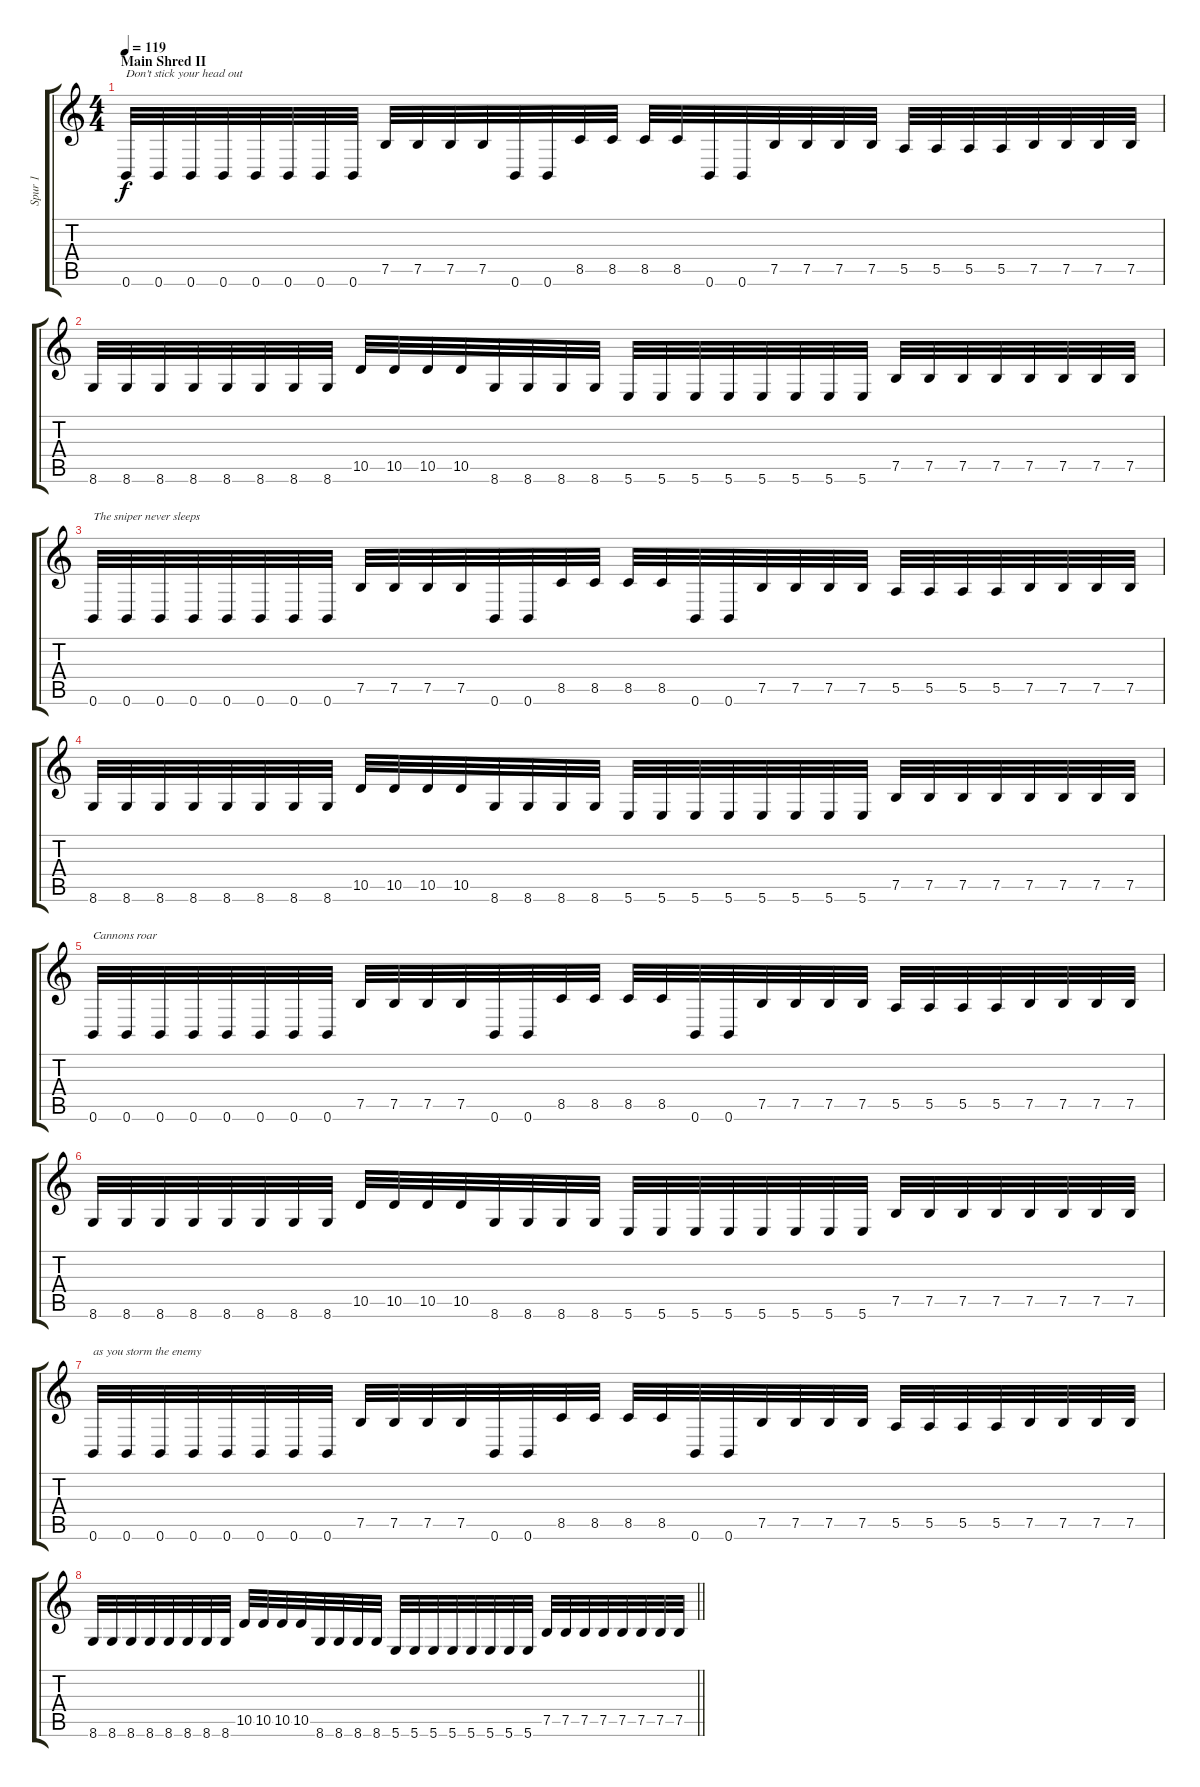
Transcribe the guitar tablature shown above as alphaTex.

\track ("Spur 1" "Spur 1") {instrument distortionguitar}
\staff {score tabs}
\tuning (B3 Gb3 D3 A2 E2 B1) {hide}
\ts (4 4)
\section ("" "Main Shred II")
\tempo 119
\clef g2
\ks c
0.6.32{txt "Don't stick your head out" dy f} 0.6.32 0.6.32 0.6.32 0.6.32 0.6.32 0.6.32 0.6.32 7.5.32 7.5.32 7.5.32 7.5.32 0.6.32 0.6.32 8.5.32 8.5.32 8.5.32 8.5.32 0.6.32 0.6.32 7.5.32 7.5.32 7.5.32 7.5.32 5.5.32 5.5.32 5.5.32 5.5.32 7.5.32 7.5.32 7.5.32 7.5.32 |
8.6.32 8.6.32 8.6.32 8.6.32 8.6.32 8.6.32 8.6.32 8.6.32 10.5.32 10.5.32 10.5.32 10.5.32 8.6.32 8.6.32 8.6.32 8.6.32 5.6.32 5.6.32 5.6.32 5.6.32 5.6.32 5.6.32 5.6.32 5.6.32 7.5.32 7.5.32 7.5.32 7.5.32 7.5.32 7.5.32 7.5.32 7.5.32 |
0.6.32{txt "The sniper never sleeps"} 0.6.32 0.6.32 0.6.32 0.6.32 0.6.32 0.6.32 0.6.32 7.5.32 7.5.32 7.5.32 7.5.32 0.6.32 0.6.32 8.5.32 8.5.32 8.5.32 8.5.32 0.6.32 0.6.32 7.5.32 7.5.32 7.5.32 7.5.32 5.5.32 5.5.32 5.5.32 5.5.32 7.5.32 7.5.32 7.5.32 7.5.32 |
8.6.32 8.6.32 8.6.32 8.6.32 8.6.32 8.6.32 8.6.32 8.6.32 10.5.32 10.5.32 10.5.32 10.5.32 8.6.32 8.6.32 8.6.32 8.6.32 5.6.32 5.6.32 5.6.32 5.6.32 5.6.32 5.6.32 5.6.32 5.6.32 7.5.32 7.5.32 7.5.32 7.5.32 7.5.32 7.5.32 7.5.32 7.5.32 |
0.6.32{txt "Cannons roar"} 0.6.32 0.6.32 0.6.32 0.6.32 0.6.32 0.6.32 0.6.32 7.5.32 7.5.32 7.5.32 7.5.32 0.6.32 0.6.32 8.5.32 8.5.32 8.5.32 8.5.32 0.6.32 0.6.32 7.5.32 7.5.32 7.5.32 7.5.32 5.5.32 5.5.32 5.5.32 5.5.32 7.5.32 7.5.32 7.5.32 7.5.32 |
8.6.32 8.6.32 8.6.32 8.6.32 8.6.32 8.6.32 8.6.32 8.6.32 10.5.32 10.5.32 10.5.32 10.5.32 8.6.32 8.6.32 8.6.32 8.6.32 5.6.32 5.6.32 5.6.32 5.6.32 5.6.32 5.6.32 5.6.32 5.6.32 7.5.32 7.5.32 7.5.32 7.5.32 7.5.32 7.5.32 7.5.32 7.5.32 |
0.6.32{txt "as you storm the enemy"} 0.6.32 0.6.32 0.6.32 0.6.32 0.6.32 0.6.32 0.6.32 7.5.32 7.5.32 7.5.32 7.5.32 0.6.32 0.6.32 8.5.32 8.5.32 8.5.32 8.5.32 0.6.32 0.6.32 7.5.32 7.5.32 7.5.32 7.5.32 5.5.32 5.5.32 5.5.32 5.5.32 7.5.32 7.5.32 7.5.32 7.5.32 |
\barLineRight lightlight
8.6.32 8.6.32 8.6.32 8.6.32 8.6.32 8.6.32 8.6.32 8.6.32 10.5.32 10.5.32 10.5.32 10.5.32 8.6.32 8.6.32 8.6.32 8.6.32 5.6.32 5.6.32 5.6.32 5.6.32 5.6.32 5.6.32 5.6.32 5.6.32 7.5.32 7.5.32 7.5.32 7.5.32 7.5.32 7.5.32 7.5.32 7.5.32
